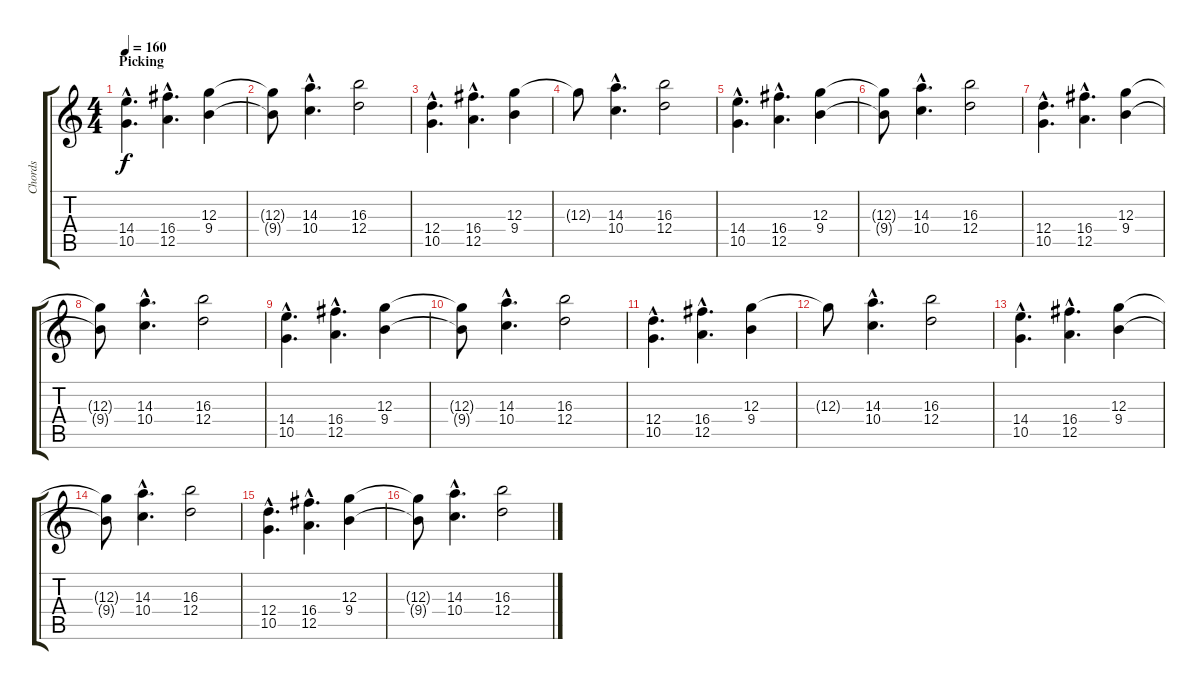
\track ("Chords" "Chords") {instrument acousticguitarsteel}
\staff {score tabs}
\tuning (E4 B3 G3 D3 A2 E2) {hide}
\ts (4 4)
\section ("" "Picking")
\tempo 160
\clef g2
\ks c
(14.4{hac} 10.5{hac}).4{d dy f volume 9 instrument acousticgrandpiano} (16.4{hac} 12.5{hac}).4{d} (12.3 9.4).4 |
(12.3{t} 9.4{t}).8 (14.3{hac} 10.4{hac}).4{d} (16.3 12.4).2 |
(12.4{hac} 10.5{hac}).4{d} (16.4{hac} 12.5{hac}).4{d} (12.3 9.4).4 |
12.3{t}.8 (14.3{hac} 10.4{hac}).4{d} (16.3 12.4).2 |
(14.4{hac} 10.5{hac}).4{d} (16.4{hac} 12.5{hac}).4{d} (12.3 9.4).4 |
(12.3{t} 9.4{t}).8 (14.3{hac} 10.4{hac}).4{d} (16.3 12.4).2 |
(12.4{hac} 10.5{hac}).4{d} (16.4{hac} 12.5{hac}).4{d} (12.3 9.4).4 |
(12.3{t} 9.4{t}).8 (14.3{hac} 10.4{hac}).4{d} (16.3 12.4).2 |
(14.4{hac} 10.5{hac}).4{d} (16.4{hac} 12.5{hac}).4{d} (12.3 9.4).4 |
(12.3{t} 9.4{t}).8 (14.3{hac} 10.4{hac}).4{d} (16.3 12.4).2 |
(12.4{hac} 10.5{hac}).4{d} (16.4{hac} 12.5{hac}).4{d} (12.3 9.4).4 |
12.3{t}.8 (14.3{hac} 10.4{hac}).4{d} (16.3 12.4).2 |
(14.4{hac} 10.5{hac}).4{d} (16.4{hac} 12.5{hac}).4{d} (12.3 9.4).4 |
(12.3{t} 9.4{t}).8 (14.3{hac} 10.4{hac}).4{d} (16.3 12.4).2 |
(12.4{hac} 10.5{hac}).4{d} (16.4{hac} 12.5{hac}).4{d} (12.3 9.4).4 |
(12.3{t} 9.4{t}).8 (14.3{hac} 10.4{hac}).4{d} (16.3 12.4).2
